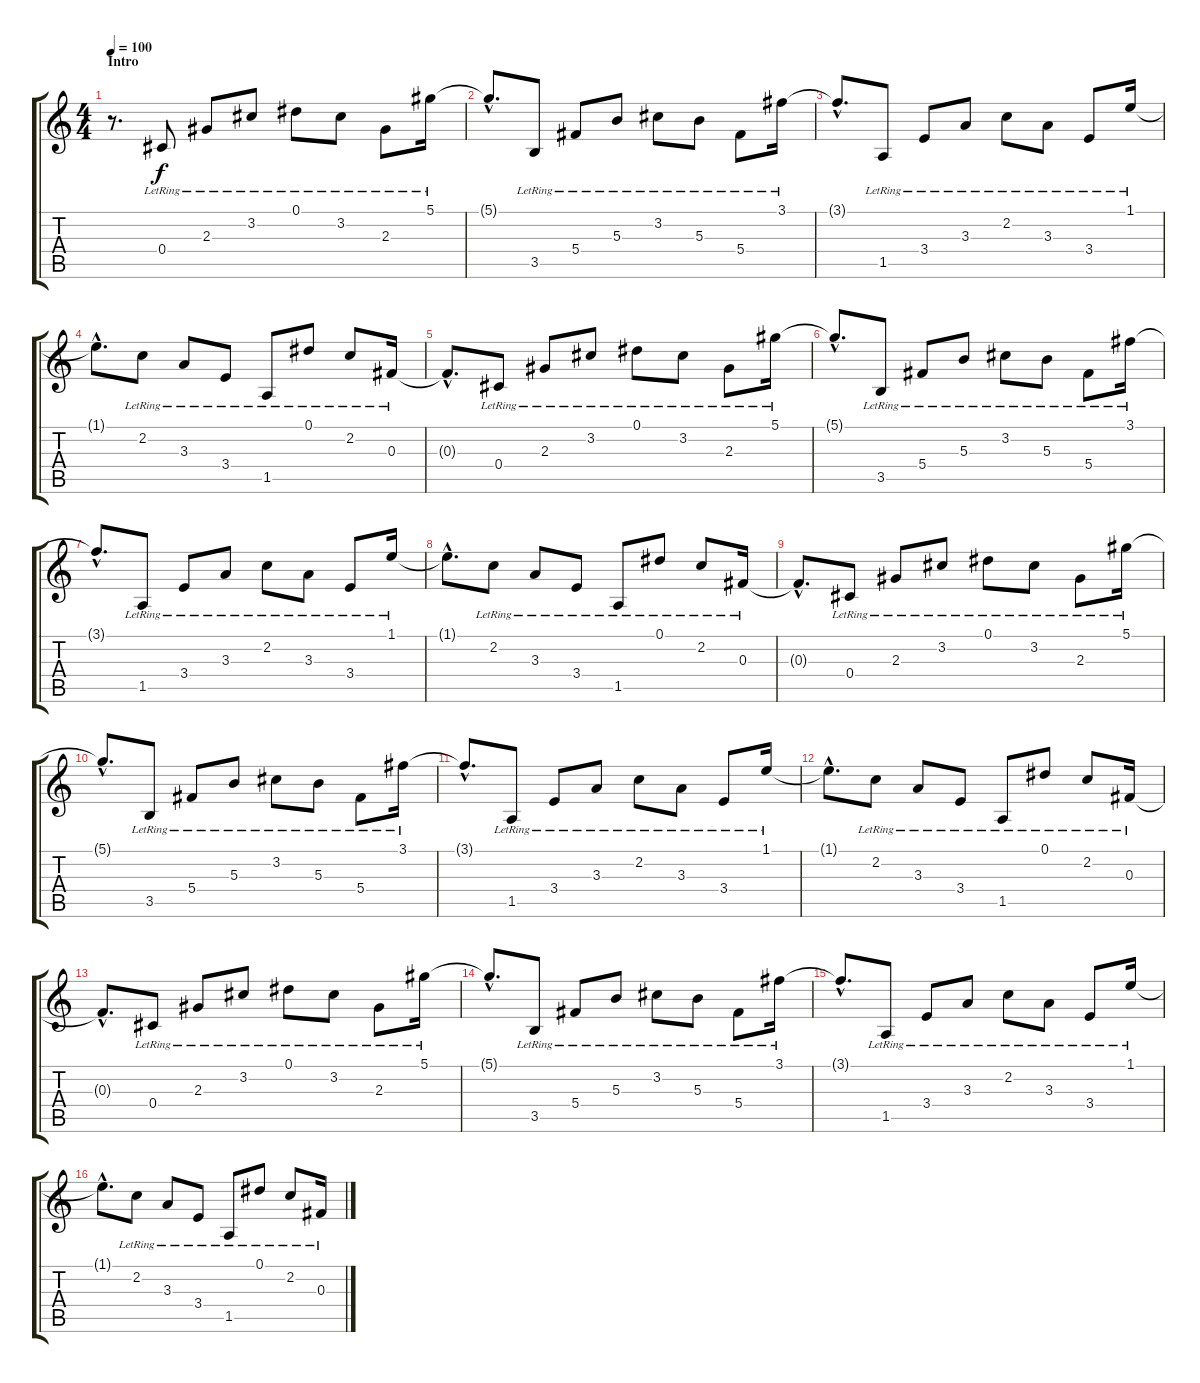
\track "" {instrument acousticguitarsteel}
\staff {score tabs}
\tuning (Eb4 Bb3 Gb3 Db3 Ab2 Eb2) {hide}
\ts (4 4)
\section ("" "Intro")
\tempo 100
\clef g2
\ks c
r.8{d dy f instrument acousticguitarsteel} 0.4{lr}.8 2.3{lr}.8 3.2{lr}.8 0.1{lr}.8 3.2{lr}.8 2.3{lr}.8 5.1{lr}.16 |
5.1{hac t}.8{d} 3.5{lr}.8 5.4{lr}.8 5.3{lr}.8 3.2{lr}.8 5.3{lr}.8 5.4{lr}.8 3.1{lr}.16 |
3.1{hac t}.8{d} 1.5{lr}.8 3.4{lr}.8 3.3{lr}.8 2.2{lr}.8 3.3{lr}.8 3.4{lr}.8 1.1{lr}.16 |
1.1{hac t}.8{d} 2.2{lr}.8 3.3{lr}.8 3.4{lr}.8 1.5{lr}.8 0.1{lr}.8 2.2{lr}.8 0.3{lr}.16 |
0.3{hac t}.8{d} 0.4{lr}.8 2.3{lr}.8 3.2{lr}.8 0.1{lr}.8 3.2{lr}.8 2.3{lr}.8 5.1{lr}.16 |
5.1{hac t}.8{d} 3.5{lr}.8 5.4{lr}.8 5.3{lr}.8 3.2{lr}.8 5.3{lr}.8 5.4{lr}.8 3.1{lr}.16 |
3.1{hac t}.8{d} 1.5{lr}.8 3.4{lr}.8 3.3{lr}.8 2.2{lr}.8 3.3{lr}.8 3.4{lr}.8 1.1{lr}.16 |
1.1{hac t}.8{d} 2.2{lr}.8 3.3{lr}.8 3.4{lr}.8 1.5{lr}.8 0.1{lr}.8 2.2{lr}.8 0.3{lr}.16 |
0.3{hac t}.8{d} 0.4{lr}.8 2.3{lr}.8 3.2{lr}.8 0.1{lr}.8 3.2{lr}.8 2.3{lr}.8 5.1{lr}.16 |
5.1{hac t}.8{d} 3.5{lr}.8 5.4{lr}.8 5.3{lr}.8 3.2{lr}.8 5.3{lr}.8 5.4{lr}.8 3.1{lr}.16 |
3.1{hac t}.8{d} 1.5{lr}.8 3.4{lr}.8 3.3{lr}.8 2.2{lr}.8 3.3{lr}.8 3.4{lr}.8 1.1{lr}.16 |
1.1{hac t}.8{d} 2.2{lr}.8 3.3{lr}.8 3.4{lr}.8 1.5{lr}.8 0.1{lr}.8 2.2{lr}.8 0.3{lr}.16 |
0.3{hac t}.8{d} 0.4{lr}.8 2.3{lr}.8 3.2{lr}.8 0.1{lr}.8 3.2{lr}.8 2.3{lr}.8 5.1{lr}.16 |
5.1{hac t}.8{d} 3.5{lr}.8 5.4{lr}.8 5.3{lr}.8 3.2{lr}.8 5.3{lr}.8 5.4{lr}.8 3.1{lr}.16 |
3.1{hac t}.8{d} 1.5{lr}.8 3.4{lr}.8 3.3{lr}.8 2.2{lr}.8 3.3{lr}.8 3.4{lr}.8 1.1{lr}.16 |
1.1{hac t}.8{d} 2.2{lr}.8 3.3{lr}.8 3.4{lr}.8 1.5{lr}.8 0.1{lr}.8 2.2{lr}.8 0.3{lr}.16
